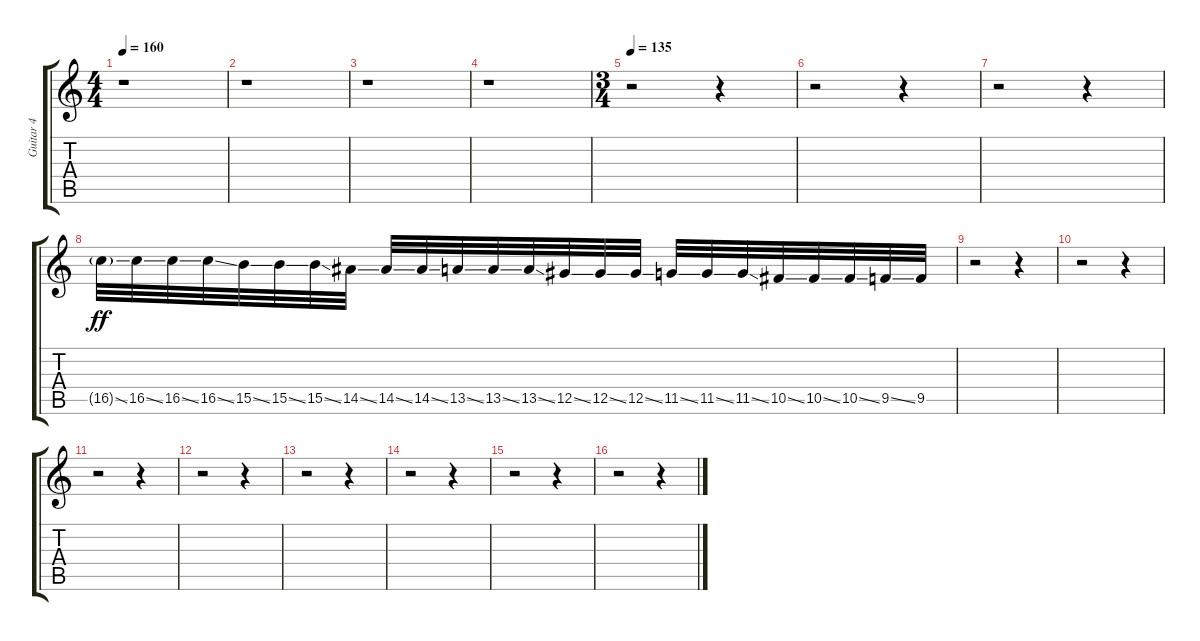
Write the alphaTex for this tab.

\track ("Guitar 4" "Guitar 4") {instrument distortionguitar}
\staff {score tabs}
\tuning (Eb4 Bb3 Gb3 Db3 Ab2 Eb2) {hide}
\ts (4 4)
\tempo 160
\clef g2
\ks c
r.1{dy ff} |
r.1 |
r.1 |
r.1 |
\ts (3 4)
\tempo 135
r.2 r.4 |
r.2 r.4 |
r.2 r.4 |
16.5{ss g}.32{volume 13 balance 0 instrument distortionguitar} 16.5{ss}.32 16.5{ss}.32 16.5{ss}.32 15.5{ss}.32 15.5{ss}.32 15.5{ss}.32 14.5{ss}.32 14.5{ss}.32 14.5{ss}.32 13.5{ss}.32 13.5{ss}.32 13.5{ss}.32 12.5{ss}.32 12.5{ss}.32 12.5{ss}.32 11.5{ss}.32 11.5{ss}.32 11.5{ss}.32 10.5{ss}.32 10.5{ss}.32 10.5{ss}.32 9.5{ss}.32 9.5.32 |
r.2 r.4 |
r.2 r.4 |
r.2 r.4 |
r.2 r.4 |
r.2 r.4 |
r.2 r.4 |
r.2 r.4 |
r.2 r.4
